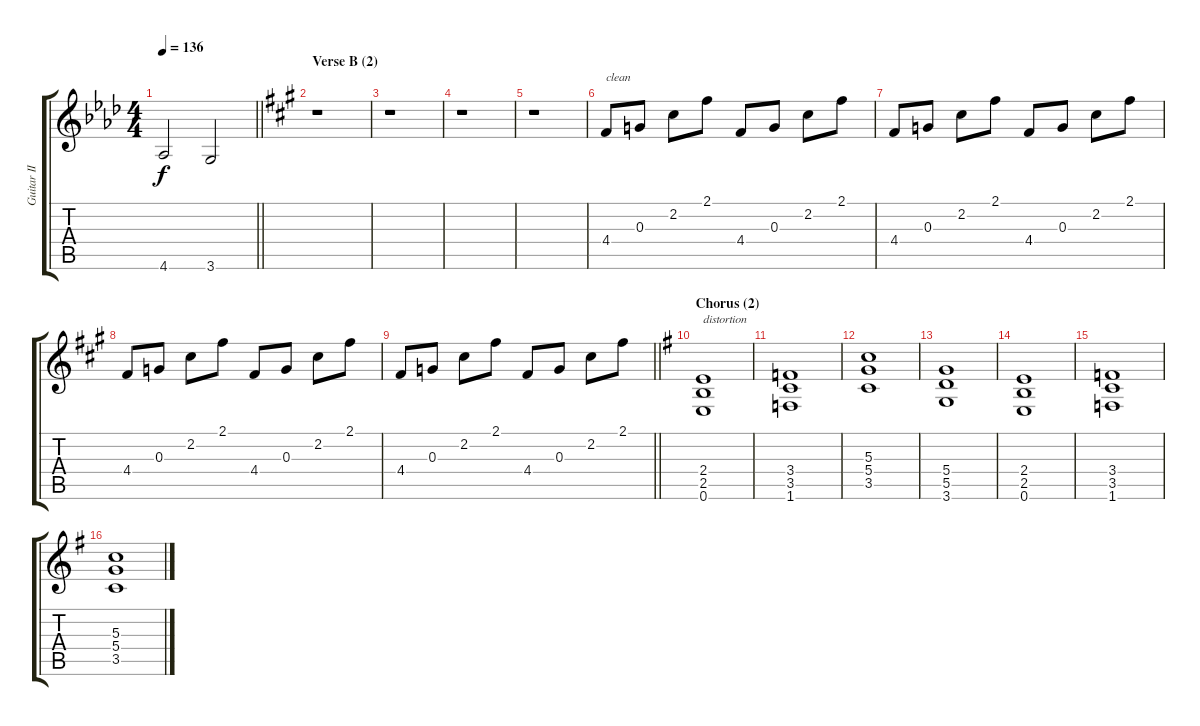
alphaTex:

\track ("Guitar II (Jun)" "Guitar II ") {instrument distortionguitar}
\staff {score tabs}
\tuning (E4 B3 G3 D3 A2 E2) {hide}
\ts (4 4)
\tempo 136
\clef g2
\barLineRight lightlight
\ks ab
4.6.2{dy f} 3.6.2 |
\section ("" "Verse B (2)")
\ks a
r.1 |
r.1 |
r.1 |
r.1 |
4.4.8{txt "clean" instrument electricguitarjazz} 0.3.8 2.2.8 2.1.8 4.4.8 0.3.8 2.2.8 2.1.8 |
4.4.8 0.3.8 2.2.8 2.1.8 4.4.8 0.3.8 2.2.8 2.1.8 |
4.4.8 0.3.8 2.2.8 2.1.8 4.4.8 0.3.8 2.2.8 2.1.8 |
\barLineRight lightlight
4.4.8 0.3.8 2.2.8 2.1.8 4.4.8 0.3.8 2.2.8 2.1.8 |
\section ("" "Chorus (2)")
\ks g
(2.4 2.5 0.6).1{txt "distortion" instrument distortionguitar} |
(3.4 3.5 1.6).1 |
(5.3 5.4 3.5).1 |
(5.4 5.5 3.6).1 |
(2.4 2.5 0.6).1 |
(3.4 3.5 1.6).1 |
(5.3 5.4 3.5).1
